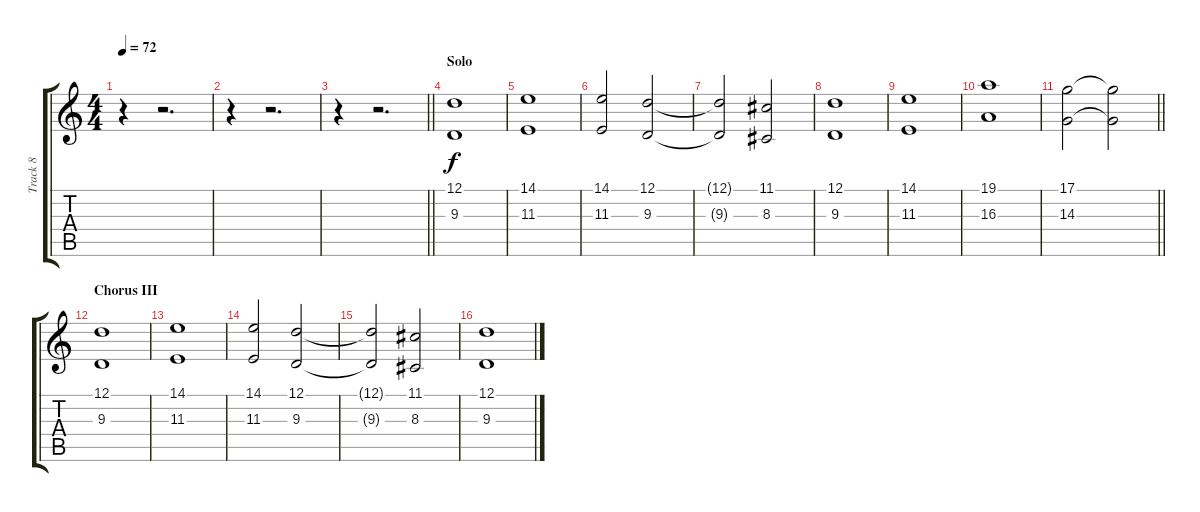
\track ("Track 8" "Track 8") {instrument choiraahs}
\staff {score tabs}
\tuning (D4 A3 F3 C3 G2 C2) {hide}
\ts (4 4)
\tempo 72
\clef g2
\ks c
r.4{dy f} r.2{d} |
r.4 r.2{d} |
\barLineRight lightlight
r.4 r.2{d} |
\section ("" "Solo")
(12.1 9.3).1 |
(14.1 11.3).1 |
(14.1 11.3).2 (12.1 9.3).2 |
(12.1{t} 9.3{t}).2 (11.1 8.3).2 |
(12.1 9.3).1 |
(14.1 11.3).1 |
(19.1 16.3).1 |
\barLineRight lightlight
(17.1 14.3).2 (17.1{t} 14.3{t}).2 |
\section ("" "Chorus III")
(12.1 9.3).1 |
(14.1 11.3).1 |
(14.1 11.3).2 (12.1 9.3).2 |
(12.1{t} 9.3{t}).2 (11.1 8.3).2 |
(12.1 9.3).1
